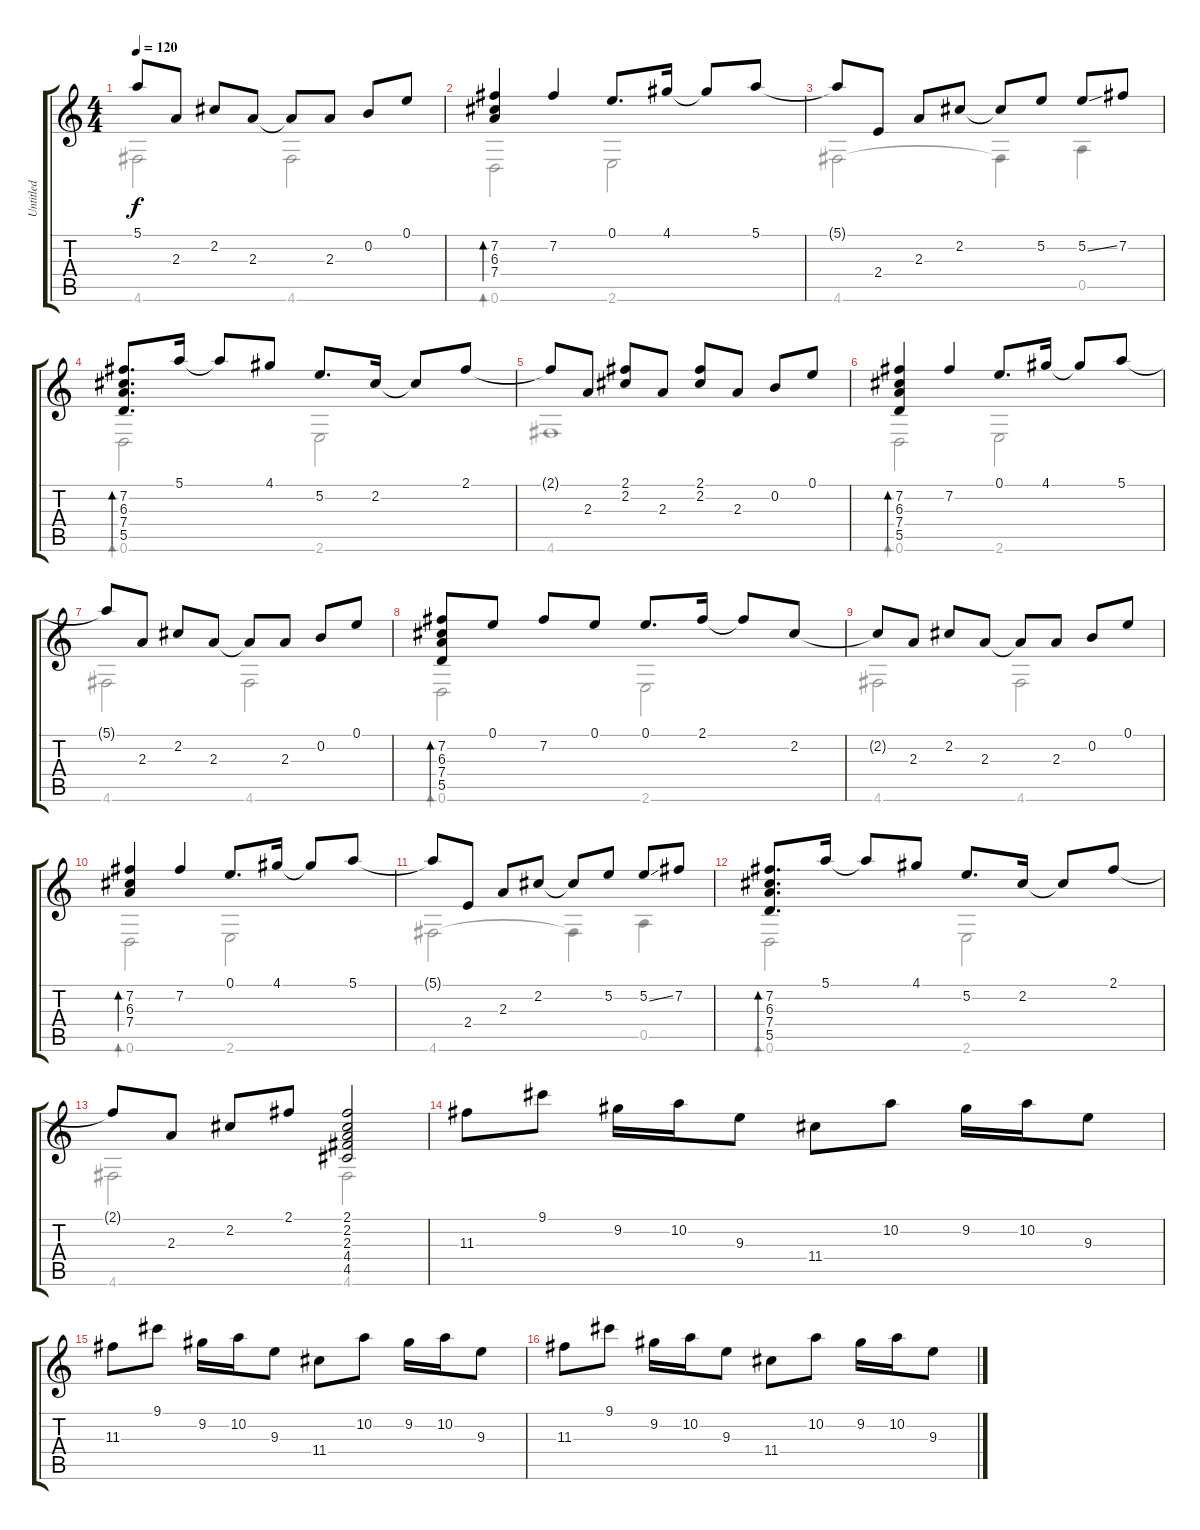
\track ("Untitled" "Untitled") {instrument acousticguitarnylon}
\staff {score tabs}
\tuning (E4 B3 G3 D3 A2 D2) {hide}
\voice
\ts (4 4)
\tempo 120
\clef g2
\ks c
5.1{t}.8{dy f} 2.3.8 2.2.8 2.3.8 2.3{t}.8 2.3.8 0.2.8 0.1.8 |
(7.2 6.3 7.4).4{bd 120} 7.2.4 0.1.8{d} 4.1.16 4.1{t}.8 5.1.8 |
5.1{t}.8 2.4.8 2.3.8 2.2.8 2.2{t}.8 5.2.8 5.2{ss}.8 7.2.8 |
(7.2 6.3 7.4 5.5).8{d bd 120} 5.1.16 5.1{t}.8 4.1.8 5.2.8{d} 2.2.16 2.2{t}.8 2.1.8 |
2.1{t}.8 2.3.8 (2.1 2.2).8 2.3.8 (2.1 2.2).8 2.3.8 0.2.8 0.1.8 |
(7.2 6.3 7.4 5.5).4{bd 120} 7.2.4 0.1.8{d} 4.1.16 4.1{t}.8 5.1.8 |
5.1{t}.8 2.3.8 2.2.8 2.3.8 2.3{t}.8 2.3.8 0.2.8 0.1.8 |
(7.2 6.3 7.4 5.5).8{bd 120} 0.1.8 7.2.8 0.1.8 0.1.8{d} 2.1.16 2.1{t}.8 2.2.8 |
2.2{t}.8 2.3.8 2.2.8 2.3.8 2.3{t}.8 2.3.8 0.2.8 0.1.8 |
(7.2 6.3 7.4).4{bd 120} 7.2.4 0.1.8{d} 4.1.16 4.1{t}.8 5.1.8 |
5.1{t}.8 2.4.8 2.3.8 2.2.8 2.2{t}.8 5.2.8 5.2{ss}.8 7.2.8 |
(7.2 6.3 7.4 5.5).8{d bd 120} 5.1.16 5.1{t}.8 4.1.8 5.2.8{d} 2.2.16 2.2{t}.8 2.1.8 |
2.1{t}.8 2.3.8 2.2.8 2.1.8 (2.1 2.2 2.3 4.4 4.5).2 |
11.3.8 9.1.8 9.2.16 10.2.16 9.3.8 11.4.8 10.2.8 9.2.16 10.2.16 9.3.8 |
11.3.8 9.1.8 9.2.16 10.2.16 9.3.8 11.4.8 10.2.8 9.2.16 10.2.16 9.3.8 |
11.3.8 9.1.8 9.2.16 10.2.16 9.3.8 11.4.8 10.2.8 9.2.16 10.2.16 9.3.8
\voice
\clef g2
\ottava regular
\simile none
\ks c
4.6.2{dy f} 4.6.2 |
0.6.2{bd 120} 2.6.2 |
4.6.2 4.6{t}.4 0.5.4 |
0.6.2{bd 120} 2.6.2 |
4.6.1 |
0.6.2{bd 120} 2.6.2 |
4.6.2 4.6.2 |
0.6.2{bd 120} 2.6.2 |
4.6.2 4.6.2 |
0.6.2{bd 120} 2.6.2 |
4.6.2 4.6{t}.4 0.5.4 |
0.6.2{bd 120} 2.6.2 |
4.6.2 4.6.2 |
|
|
